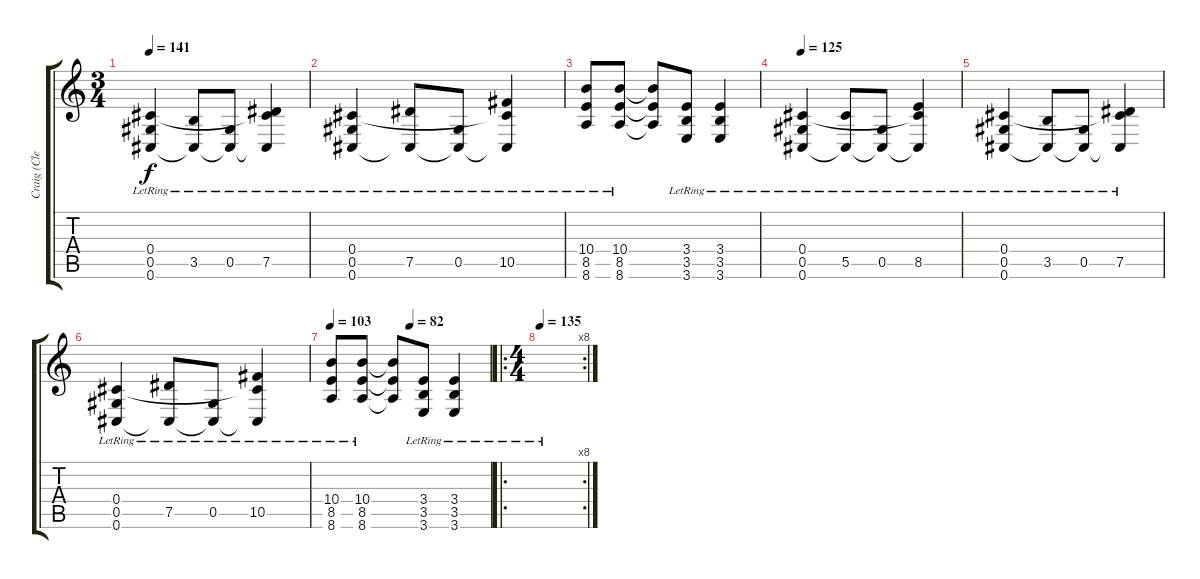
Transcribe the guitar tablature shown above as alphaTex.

\track ("Craig (Clean)" "Craig (Cle") {instrument electricguitarjazz}
\staff {score tabs}
\tuning (Eb4 Bb3 Gb3 Db3 Ab2 Db2) {hide}
\ts (3 4)
\tempo 141
\clef g2
\ks c
(0.4{lr} 0.5{lr} 0.6{lr}).4{dy f} (3.5{lr} 0.6{t}).8 (0.5{lr} 0.6{t}).8 (0.4{t} 7.5{lr} 0.6{t}).4 |
(0.4{lr} 0.5{lr} 0.6{lr}).4 (7.5{lr} 0.6{t}).8 (0.5{lr} 0.6{t}).8 (0.4{t} 10.5{lr} 0.6{t}).4 |
(10.4{lr} 8.5{lr} 8.6{lr}).8 (10.4{lr} 8.5{lr} 8.6{lr}).8 (10.4{t} 8.5{t} 8.6{t}).8 (3.4{lr} 3.5{lr} 3.6{lr}).8 (3.4{lr} 3.5{lr} 3.6{lr}).4 |
\tempo 125
(0.4{lr} 0.5{lr} 0.6{lr}).4 (5.5{lr} 0.6{t}).8 (0.5{lr} 0.6{t}).8 (0.4{t} 8.5{lr} 0.6{t}).4 |
(0.4{lr} 0.5{lr} 0.6{lr}).4 (3.5{lr} 0.6{t}).8 (0.5{lr} 0.6{t}).8 (0.4{t} 7.5{lr} 0.6{t}).4 |
(0.4{lr} 0.5{lr} 0.6{lr}).4 (7.5{lr} 0.6{t}).8 (0.5{lr} 0.6{t}).8 (0.4{t} 10.5{lr} 0.6{t}).4 |
\tempo 103
\tempo (82 0.5)
(10.4{lr} 8.5{lr} 8.6{lr}).8 (10.4{lr} 8.5{lr} 8.6{lr}).8 (10.4{t} 8.5{t} 8.6{t}).8 (3.4{lr} 3.5{lr} 3.6{lr}).8 (3.4{lr} 3.5{lr} 3.6{lr}).4 |
\ro
\rc 8
\ts (4 4)
\tempo 135
